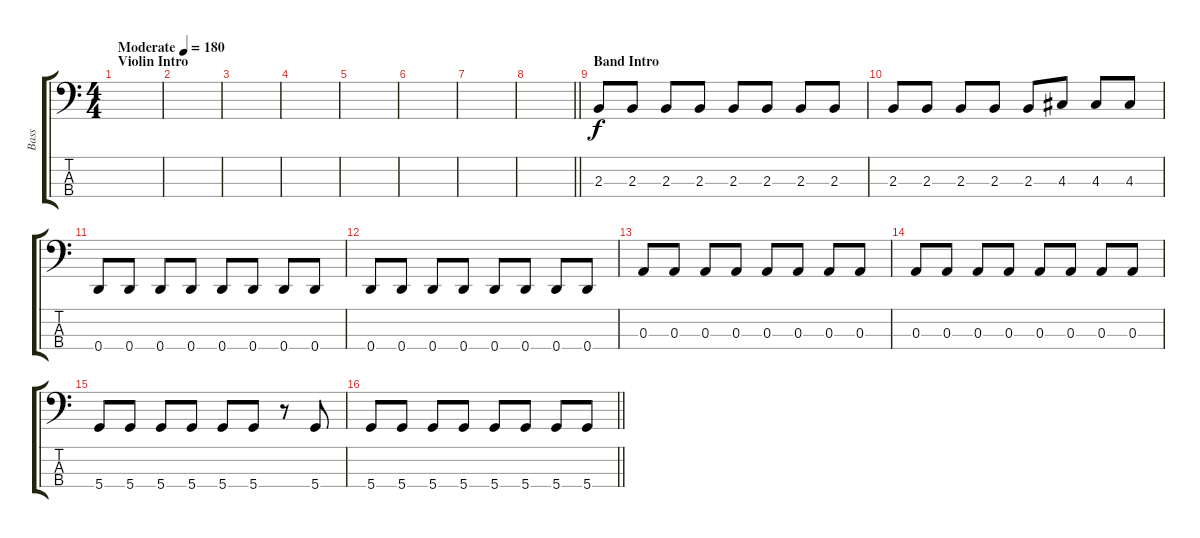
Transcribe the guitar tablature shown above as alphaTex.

\track ("Bass" "Bass") {instrument electricbassfinger}
\staff {score tabs}
\tuning (G2 D2 A1 D1) {hide}
\ts (4 4)
\section ("" "Violin Intro")
\tempo (180 "Moderate")
\clef f4
\ks c
|
|
|
|
|
|
|
\barLineRight lightlight
|
\section ("" "Band Intro")
2.3.8 2.3.8 2.3.8 2.3.8 2.3.8 2.3.8 2.3.8 2.3.8 |
2.3.8 2.3.8 2.3.8 2.3.8 2.3.8 4.3.8 4.3.8 4.3.8 |
0.4.8 0.4.8 0.4.8 0.4.8 0.4.8 0.4.8 0.4.8 0.4.8 |
0.4.8 0.4.8 0.4.8 0.4.8 0.4.8 0.4.8 0.4.8 0.4.8 |
0.3.8 0.3.8 0.3.8 0.3.8 0.3.8 0.3.8 0.3.8 0.3.8 |
0.3.8 0.3.8 0.3.8 0.3.8 0.3.8 0.3.8 0.3.8 0.3.8 |
5.4.8 5.4.8 5.4.8 5.4.8 5.4.8 5.4.8 r.8 5.4.8 |
\barLineRight lightlight
5.4.8 5.4.8 5.4.8 5.4.8 5.4.8 5.4.8 5.4.8 5.4.8
